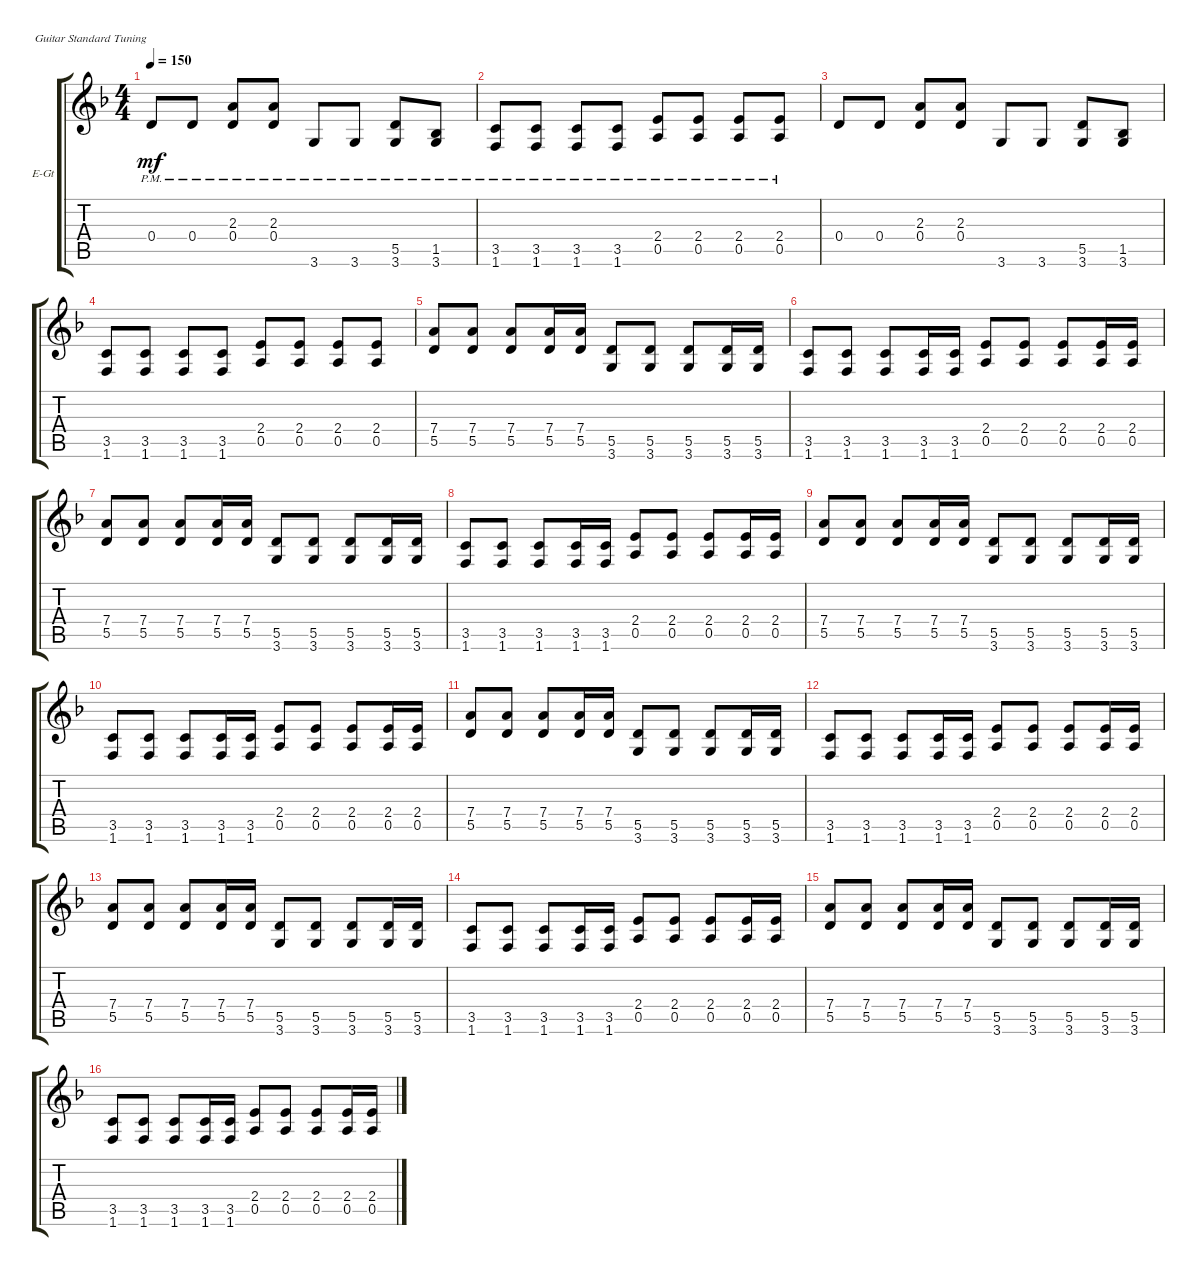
\defaultSystemsLayout 4
\bracketExtendMode groupsimilarinstruments
\firstSystemTrackNameOrientation horizontal
\otherSystemsTrackNameOrientation horizontal
\track ("Третяк - Гитара" "E-Gt") {instrument overdrivenguitar}
\staff {score tabs}
\tuning (E4 B3 G3 D3 A2 E2)
\ts (4 4)
\tempo 150
\clef g2
\ks f
0.4{pm}.8{dy mf} 0.4{pm}.8 (2.3{pm} 0.4{pm}).8 (2.3{pm} 0.4{pm}).8 3.6{pm}.8 3.6{pm}.8 (3.6{pm} 5.5{pm}).8 (3.6{pm} 1.5{pm}).8 |
(1.6{pm} 3.5{pm}).8 (1.6{pm} 3.5{pm}).8 (3.5{pm} 1.6{pm}).8 (1.6{pm} 3.5{pm}).8 (0.5{pm} 2.4{pm}).8 (2.4{pm} 0.5{pm}).8 (2.4{pm} 0.5{pm}).8 (2.4{pm} 0.5{pm}).8 |
0.4.8 0.4.8 (2.3 0.4).8 (2.3 0.4).8 3.6.8 3.6.8 (3.6 5.5).8 (3.6 1.5).8 |
(1.6 3.5).8 (1.6 3.5).8 (3.5 1.6).8 (1.6 3.5).8 (0.5 2.4).8 (2.4 0.5).8 (2.4 0.5).8 (2.4 0.5).8 |
(5.5 7.4).8 (5.5 7.4).8 (5.5 7.4).8 (5.5 7.4).16 (5.5 7.4).16 (3.6 5.5).8 (5.5 3.6).8 (5.5 3.6).8 (5.5 3.6).16 (5.5 3.6).16 |
(1.6 3.5).8 (1.6 3.5).8 (3.5 1.6).8 (3.5 1.6).16 (1.6 3.5).16 (0.5 2.4).8 (2.4 0.5).8 (2.4 0.5).8 (0.5 2.4).16 (2.4 0.5).16 |
(5.5 7.4).8 (5.5 7.4).8 (5.5 7.4).8 (5.5 7.4).16 (5.5 7.4).16 (3.6 5.5).8 (5.5 3.6).8 (5.5 3.6).8 (5.5 3.6).16 (5.5 3.6).16 |
(1.6 3.5).8 (1.6 3.5).8 (3.5 1.6).8 (3.5 1.6).16 (1.6 3.5).16 (0.5 2.4).8 (2.4 0.5).8 (2.4 0.5).8 (0.5 2.4).16 (2.4 0.5).16 |
(5.5 7.4).8 (5.5 7.4).8 (5.5 7.4).8 (5.5 7.4).16 (5.5 7.4).16 (3.6 5.5).8 (5.5 3.6).8 (5.5 3.6).8 (5.5 3.6).16 (5.5 3.6).16 |
(1.6 3.5).8 (1.6 3.5).8 (3.5 1.6).8 (3.5 1.6).16 (1.6 3.5).16 (0.5 2.4).8 (2.4 0.5).8 (2.4 0.5).8 (0.5 2.4).16 (2.4 0.5).16 |
(5.5 7.4).8 (5.5 7.4).8 (5.5 7.4).8 (5.5 7.4).16 (5.5 7.4).16 (3.6 5.5).8 (5.5 3.6).8 (5.5 3.6).8 (5.5 3.6).16 (5.5 3.6).16 |
(1.6 3.5).8 (1.6 3.5).8 (3.5 1.6).8 (3.5 1.6).16 (1.6 3.5).16 (0.5 2.4).8 (2.4 0.5).8 (2.4 0.5).8 (0.5 2.4).16 (2.4 0.5).16 |
(5.5 7.4).8 (5.5 7.4).8 (5.5 7.4).8 (5.5 7.4).16 (5.5 7.4).16 (3.6 5.5).8 (5.5 3.6).8 (5.5 3.6).8 (5.5 3.6).16 (5.5 3.6).16 |
(1.6 3.5).8 (1.6 3.5).8 (3.5 1.6).8 (3.5 1.6).16 (1.6 3.5).16 (0.5 2.4).8 (2.4 0.5).8 (2.4 0.5).8 (0.5 2.4).16 (2.4 0.5).16 |
(5.5 7.4).8 (5.5 7.4).8 (5.5 7.4).8 (5.5 7.4).16 (5.5 7.4).16 (3.6 5.5).8 (5.5 3.6).8 (5.5 3.6).8 (5.5 3.6).16 (5.5 3.6).16 |
(1.6 3.5).8 (1.6 3.5).8 (3.5 1.6).8 (3.5 1.6).16 (1.6 3.5).16 (0.5 2.4).8 (2.4 0.5).8 (2.4 0.5).8 (0.5 2.4).16 (2.4 0.5).16
